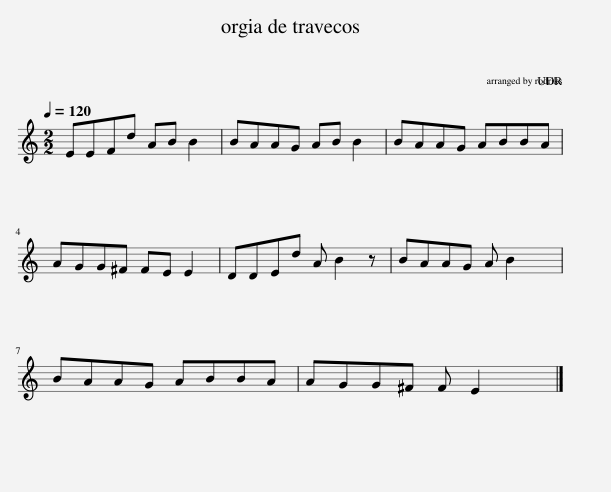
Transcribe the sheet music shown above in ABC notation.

X:1
L:1/8
Q:1/4=120
M:2/2
I:linebreak $
K:C
V:1 treble
V:1
 EEFd AB B2 | BAAG AB B2 | BAAG ABBA |$ AGG^F FE E2 | DDEd A B2 z | %5
 BAAG A B2 x |$ BAAG ABBA | AGG^F F E2 x |] %8
